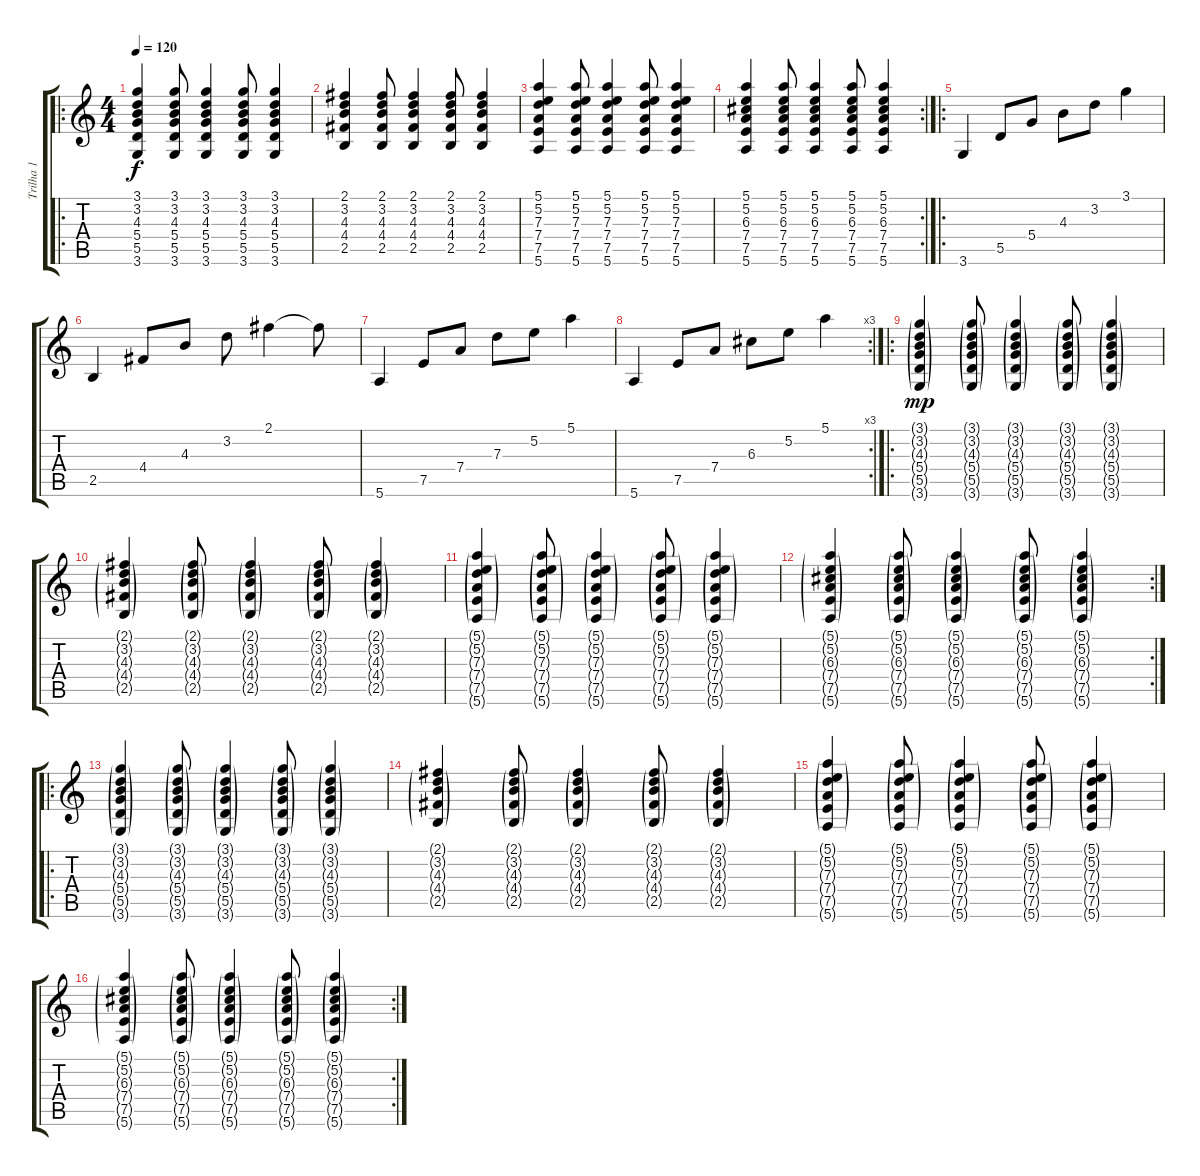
\track ("Trilha 1" "Trilha 1") {instrument acousticguitarsteel}
\staff {score tabs}
\tuning (E4 B3 G3 D3 A2 E2) {hide}
\ro
\ts (4 4)
\tempo 120
\clef g2
\ks c
(3.1 3.2 4.3 5.4 5.5 3.6).4{dy f instrument acousticguitarsteel} (3.1 3.2 4.3 5.4 5.5 3.6).8 (3.1 3.2 4.3 5.4 5.5 3.6).4 (3.1 3.2 4.3 5.4 5.5 3.6).8 (3.1 3.2 4.3 5.4 5.5 3.6).4 |
(2.1 3.2 4.3 4.4 2.5).4 (2.1 3.2 4.3 4.4 2.5).8 (2.1 3.2 4.3 4.4 2.5).4 (2.1 3.2 4.3 4.4 2.5).8 (2.1 3.2 4.3 4.4 2.5).4 |
(5.1 5.2 7.3 7.4 7.5 5.6).4 (5.1 5.2 7.3 7.4 7.5 5.6).8 (5.1 5.2 7.3 7.4 7.5 5.6).4 (5.1 5.2 7.3 7.4 7.5 5.6).8 (5.1 5.2 7.3 7.4 7.5 5.6).4 |
\rc 2
(5.1 5.2 6.3 7.4 7.5 5.6).4 (5.1 5.2 6.3 7.4 7.5 5.6).8 (5.1 5.2 6.3 7.4 7.5 5.6).4 (5.1 5.2 6.3 7.4 7.5 5.6).8 (5.1 5.2 6.3 7.4 7.5 5.6).4 |
\ro
3.6.4 5.5.8 5.4.8 4.3.8 3.2.8 3.1.4 |
2.5.4 4.4.8 4.3.8 3.2.8 2.1.4 2.1{t}.8 |
5.6.4 7.5.8 7.4.8 7.3.8 5.2.8 5.1.4 |
\rc 3
5.6.4 7.5.8 7.4.8 6.3.8 5.2.8 5.1.4 |
\ro
(3.1{g} 3.2{g} 4.3{g} 5.4{g} 5.5{g} 3.6{g}).4{dy mp volume 10 instrument acousticgrandpiano} (3.1{g} 3.2{g} 4.3{g} 5.4{g} 5.5{g} 3.6{g}).8 (3.1{g} 3.2{g} 4.3{g} 5.4{g} 5.5{g} 3.6{g}).4 (3.1{g} 3.2{g} 4.3{g} 5.4{g} 5.5{g} 3.6{g}).8 (3.1{g} 3.2{g} 4.3{g} 5.4{g} 5.5{g} 3.6{g}).4 |
(2.1{g} 3.2{g} 4.3{g} 4.4{g} 2.5{g}).4 (2.1{g} 3.2{g} 4.3{g} 4.4{g} 2.5{g}).8 (2.1{g} 3.2{g} 4.3{g} 4.4{g} 2.5{g}).4 (2.1{g} 3.2{g} 4.3{g} 4.4{g} 2.5{g}).8 (2.1{g} 3.2{g} 4.3{g} 4.4{g} 2.5{g}).4 |
(5.1{g} 5.2{g} 7.3{g} 7.4{g} 7.5{g} 5.6{g}).4 (5.1{g} 5.2{g} 7.3{g} 7.4{g} 7.5{g} 5.6{g}).8 (5.1{g} 5.2{g} 7.3{g} 7.4{g} 7.5{g} 5.6{g}).4 (5.1{g} 5.2{g} 7.3{g} 7.4{g} 7.5{g} 5.6{g}).8 (5.1{g} 5.2{g} 7.3{g} 7.4{g} 7.5{g} 5.6{g}).4 |
\rc 2
(5.1{g} 5.2{g} 6.3{g} 7.4{g} 7.5{g} 5.6{g}).4 (5.1{g} 5.2{g} 6.3{g} 7.4{g} 7.5{g} 5.6{g}).8 (5.1{g} 5.2{g} 6.3{g} 7.4{g} 7.5{g} 5.6{g}).4 (5.1{g} 5.2{g} 6.3{g} 7.4{g} 7.5{g} 5.6{g}).8 (5.1{g} 5.2{g} 6.3{g} 7.4{g} 7.5{g} 5.6{g}).4 |
\ro
(3.1{g} 3.2{g} 4.3{g} 5.4{g} 5.5{g} 3.6{g}).4{volume 11 instrument acousticgrandpiano} (3.1{g} 3.2{g} 4.3{g} 5.4{g} 5.5{g} 3.6{g}).8 (3.1{g} 3.2{g} 4.3{g} 5.4{g} 5.5{g} 3.6{g}).4 (3.1{g} 3.2{g} 4.3{g} 5.4{g} 5.5{g} 3.6{g}).8 (3.1{g} 3.2{g} 4.3{g} 5.4{g} 5.5{g} 3.6{g}).4 |
(2.1{g} 3.2{g} 4.3{g} 4.4{g} 2.5{g}).4 (2.1{g} 3.2{g} 4.3{g} 4.4{g} 2.5{g}).8 (2.1{g} 3.2{g} 4.3{g} 4.4{g} 2.5{g}).4 (2.1{g} 3.2{g} 4.3{g} 4.4{g} 2.5{g}).8 (2.1{g} 3.2{g} 4.3{g} 4.4{g} 2.5{g}).4 |
(5.1{g} 5.2{g} 7.3{g} 7.4{g} 7.5{g} 5.6{g}).4 (5.1{g} 5.2{g} 7.3{g} 7.4{g} 7.5{g} 5.6{g}).8 (5.1{g} 5.2{g} 7.3{g} 7.4{g} 7.5{g} 5.6{g}).4 (5.1{g} 5.2{g} 7.3{g} 7.4{g} 7.5{g} 5.6{g}).8 (5.1{g} 5.2{g} 7.3{g} 7.4{g} 7.5{g} 5.6{g}).4 |
\rc 2
(5.1{g} 5.2{g} 6.3{g} 7.4{g} 7.5{g} 5.6{g}).4 (5.1{g} 5.2{g} 6.3{g} 7.4{g} 7.5{g} 5.6{g}).8 (5.1{g} 5.2{g} 6.3{g} 7.4{g} 7.5{g} 5.6{g}).4 (5.1{g} 5.2{g} 6.3{g} 7.4{g} 7.5{g} 5.6{g}).8 (5.1{g} 5.2{g} 6.3{g} 7.4{g} 7.5{g} 5.6{g}).4
